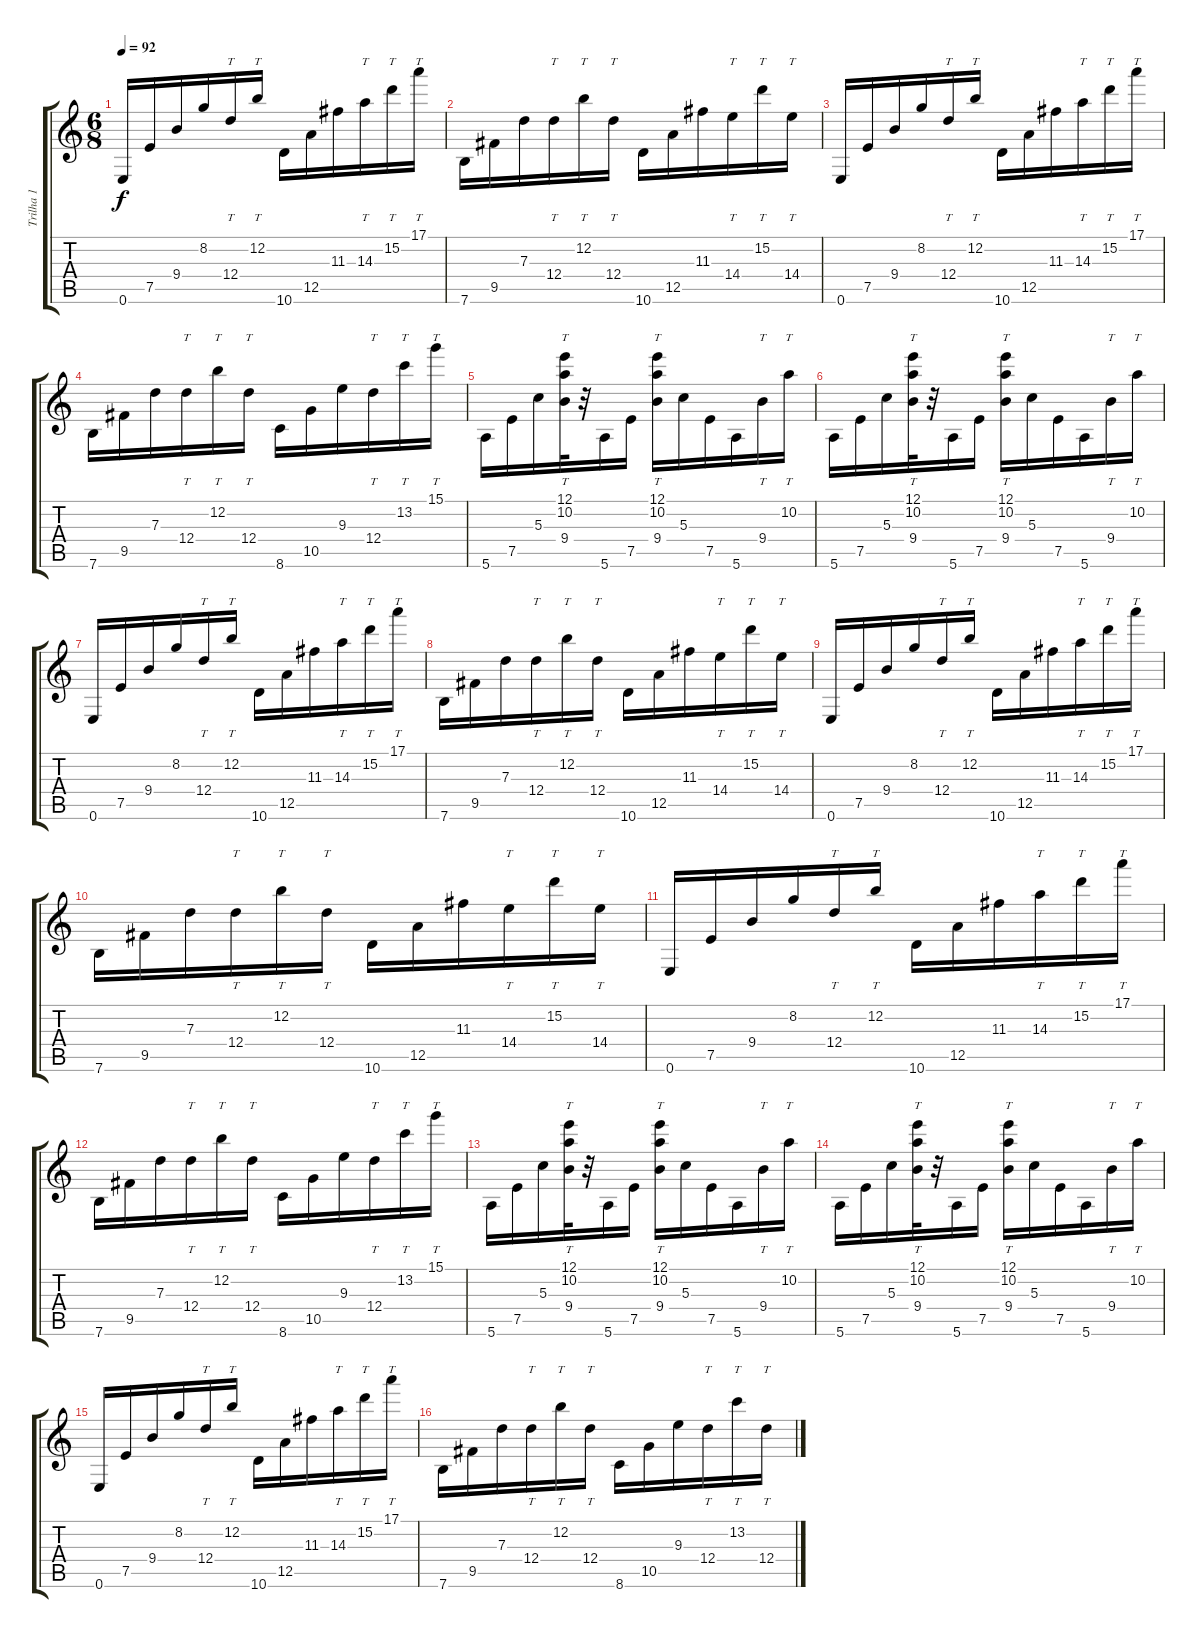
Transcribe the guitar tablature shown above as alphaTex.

\track ("Trilha 1" "Trilha 1") {instrument distortionguitar}
\staff {score tabs}
\tuning (E4 B3 G3 D3 A2 E2) {hide}
\ts (6 8)
\tempo 92
\clef g2
\ks c
0.6.16{dy f instrument acousticguitarnylon} 7.5.16 9.4.16 8.2.16 12.4.16{tt} 12.2.16{tt} 10.6.16 12.5.16 11.3.16 14.3.16{tt} 15.2.16{tt} 17.1.16{tt} |
7.6.16 9.5.16 7.3.16 12.4.16{tt} 12.2.16{tt} 12.4.16{tt} 10.6.16 12.5.16 11.3.16 14.4.16{tt} 15.2.16{tt} 14.4.16{tt} |
0.6.16 7.5.16 9.4.16 8.2.16 12.4.16{tt} 12.2.16{tt} 10.6.16 12.5.16 11.3.16 14.3.16{tt} 15.2.16{tt} 17.1.16{tt} |
7.6.16 9.5.16 7.3.16 12.4.16{tt} 12.2.16{tt} 12.4.16{tt} 8.6.16 10.5.16 9.3.16 12.4.16{tt} 13.2.16{tt} 15.1.16{tt} |
5.6.16 7.5.16 5.3.16 (12.1 10.2 9.4).32{tt} r.32 5.6.16 7.5.16 (12.1 10.2 9.4).16{tt} 5.3.16 7.5.16 5.6.16 9.4.16{tt} 10.2.16{tt} |
5.6.16 7.5.16 5.3.16 (12.1 10.2 9.4).32{tt} r.32 5.6.16 7.5.16 (12.1 10.2 9.4).16{tt} 5.3.16 7.5.16 5.6.16 9.4.16{tt} 10.2.16{tt} |
0.6.16 7.5.16 9.4.16 8.2.16 12.4.16{tt} 12.2.16{tt} 10.6.16 12.5.16 11.3.16 14.3.16{tt} 15.2.16{tt} 17.1.16{tt} |
7.6.16 9.5.16 7.3.16 12.4.16{tt} 12.2.16{tt} 12.4.16{tt} 10.6.16 12.5.16 11.3.16 14.4.16{tt} 15.2.16{tt} 14.4.16{tt} |
0.6.16 7.5.16 9.4.16 8.2.16 12.4.16{tt} 12.2.16{tt} 10.6.16 12.5.16 11.3.16 14.3.16{tt} 15.2.16{tt} 17.1.16{tt} |
7.6.16 9.5.16 7.3.16 12.4.16{tt} 12.2.16{tt} 12.4.16{tt} 10.6.16 12.5.16 11.3.16 14.4.16{tt} 15.2.16{tt} 14.4.16{tt} |
0.6.16 7.5.16 9.4.16 8.2.16 12.4.16{tt} 12.2.16{tt} 10.6.16 12.5.16 11.3.16 14.3.16{tt} 15.2.16{tt} 17.1.16{tt} |
7.6.16 9.5.16 7.3.16 12.4.16{tt} 12.2.16{tt} 12.4.16{tt} 8.6.16 10.5.16 9.3.16 12.4.16{tt} 13.2.16{tt} 15.1.16{tt} |
5.6.16 7.5.16 5.3.16 (12.1 10.2 9.4).32{tt} r.32 5.6.16 7.5.16 (12.1 10.2 9.4).16{tt} 5.3.16 7.5.16 5.6.16 9.4.16{tt} 10.2.16{tt} |
5.6.16 7.5.16 5.3.16 (12.1 10.2 9.4).32{tt} r.32 5.6.16 7.5.16 (12.1 10.2 9.4).16{tt} 5.3.16 7.5.16 5.6.16 9.4.16{tt} 10.2.16{tt} |
0.6.16 7.5.16 9.4.16 8.2.16 12.4.16{tt} 12.2.16{tt} 10.6.16 12.5.16 11.3.16 14.3.16{tt} 15.2.16{tt} 17.1.16{tt} |
7.6.16 9.5.16 7.3.16 12.4.16{tt} 12.2.16{tt} 12.4.16{tt} 8.6.16 10.5.16 9.3.16 12.4.16{tt} 13.2.16{tt} 12.4.16{tt}
